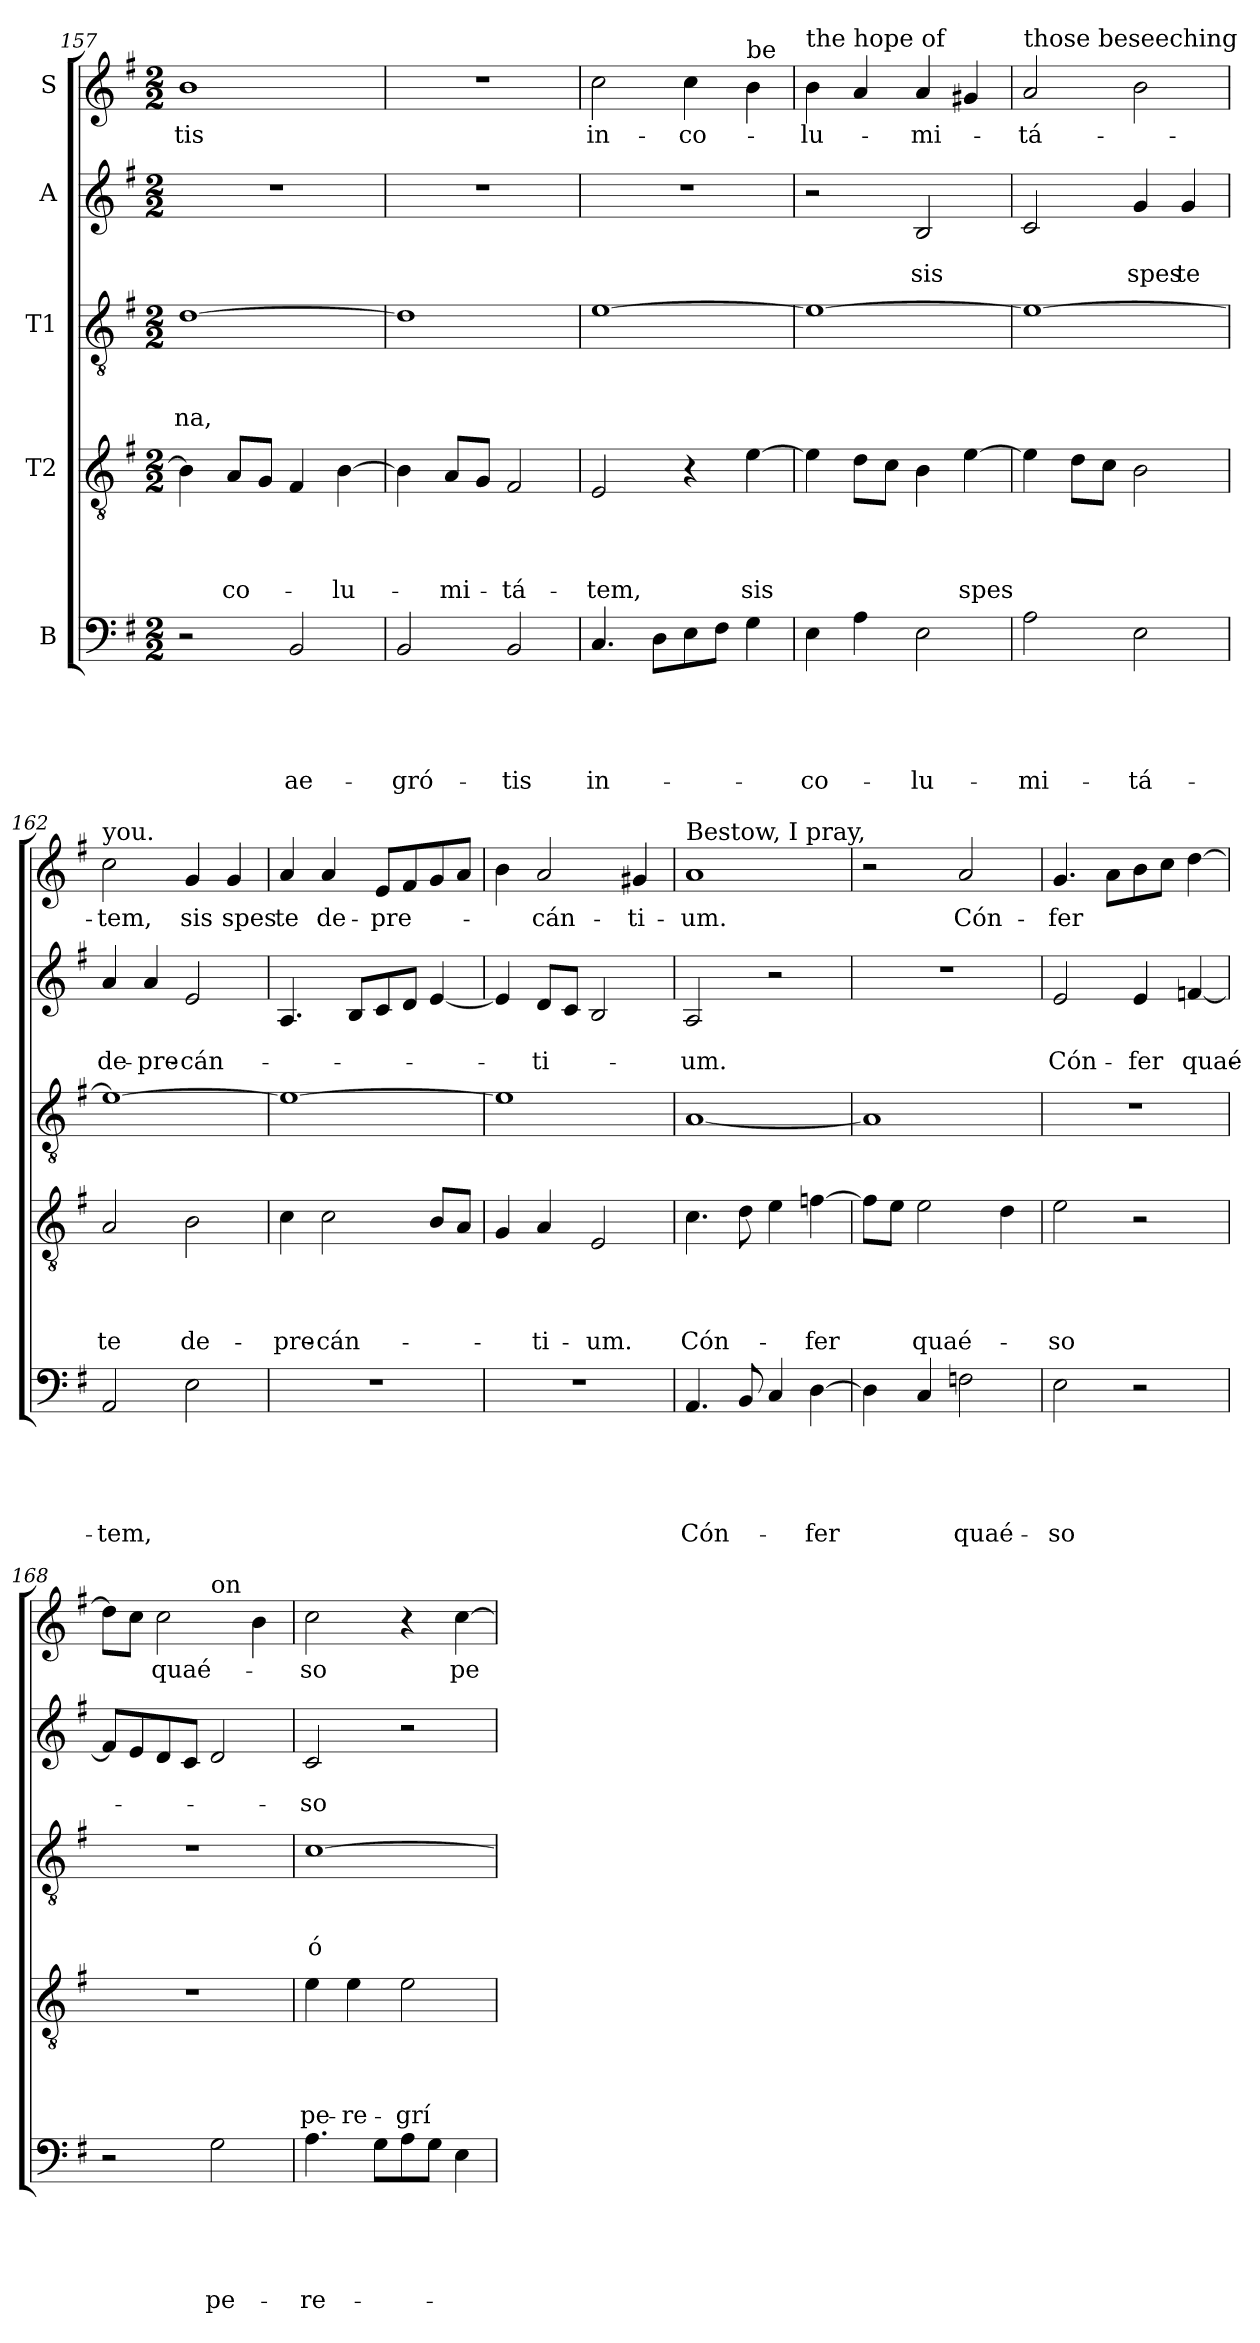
**kern	**text	**text	**text	**text	**text	**kern	**text	**text	**text	**text	**kern	**text	**text	**text	**kern	**text	**text	**kern	**text
*part5	*part5	*part5	*part5	*part5	*part5	*part4	*part4	*part4	*part4	*part4	*part3	*part3	*part3	*part3	*part2	*part2	*part2	*part1	*part1
*staff5	*staff5	*staff5	*staff5	*staff5	*staff5	*staff4	*staff4	*staff4	*staff4	*staff4	*staff3	*staff3	*staff3	*staff3	*staff2	*staff2	*staff2	*staff1	*staff1
*I"B	*	*	*	*	*	*I"T2	*	*	*	*	*I"T1	*	*	*	*I"A	*	*	*I"S	*
*clefF4	*	*	*	*	*	*clefGv2	*	*	*	*	*clefGv2	*	*	*	*clefG2	*	*	*clefG2	*
*k[f#]	*	*	*	*	*	*k[f#]	*	*	*	*	*k[f#]	*	*	*	*k[f#]	*	*	*k[f#]	*
*G:	*	*	*	*	*	*G:	*	*	*	*	*G:	*	*	*	*G:	*	*	*G:	*
*M2/2	*	*	*	*	*	*M2/2	*	*	*	*	*M2/2	*	*	*	*M2/2	*	*	*M2/2	*
=157	=157	=157	=157	=157	=157	=157	=157	=157	=157	=157	=157	=157	=157	=157	=157	=157	=157	=157	=157
!	!	!	!	!	!	!	!	!	!	!	!	!	!	!LO:LY:b	!	!	!	!	!LO:LY:b
2r	.	.	.	.	.	4B\]	.	.	.	.	[1d	.	.	-na,	1r	.	.	1b	-tis
!	!	!	!	!	!	!	!	!	!	!LO:LY:b	!	!	!	!	!	!	!	!	!
.	.	.	.	.	.	8A/L	.	.	.	-co-	.	.	.	.	.	.	.	.	.
.	.	.	.	.	.	8G/J	.	.	.	.	.	.	.	.	.	.	.	.	.
!	!	!	!	!	!LO:LY:b	!	!	!	!	!	!	!	!	!	!	!	!	!	!
2BB/	.	.	.	.	ae-	4F#/	.	.	.	.	.	.	.	.	.	.	.	.	.
!	!	!	!	!	!	!	!	!	!	!LO:LY:b	!	!	!	!	!	!	!	!	!
.	.	.	.	.	.	[4B\	.	.	.	-lu-	.	.	.	.	.	.	.	.	.
!!LO:PB:g=z
=158	=158	=158	=158	=158	=158	=158	=158	=158	=158	=158	=158	=158	=158	=158	=158	=158	=158	=158	=158
!	!	!	!	!	!LO:LY:b	!	!	!	!	!	!	!	!	!	!	!	!	!	!
2BB/	.	.	.	.	-gró-	4B\]	.	.	.	.	1d]	.	.	.	1r	.	.	1r	.
!	!	!	!	!	!	!	!	!	!	!LO:LY:b	!	!	!	!	!	!	!	!	!
.	.	.	.	.	.	8A/L	.	.	.	-mi-	.	.	.	.	.	.	.	.	.
.	.	.	.	.	.	8G/J	.	.	.	.	.	.	.	.	.	.	.	.	.
!	!	!	!	!	!LO:LY:b	!	!	!	!	!LO:LY:b	!	!	!	!	!	!	!	!	!
2BB/	.	.	.	.	-tis	2F#/	.	.	.	-tá-	.	.	.	.	.	.	.	.	.
=159	=159	=159	=159	=159	=159	=159	=159	=159	=159	=159	=159	=159	=159	=159	=159	=159	=159	=159	=159
!	!	!	!	!	!LO:LY:b	!	!	!	!	!LO:LY:b	!	!	!	!	!	!	!	!	!LO:LY:b
4.C/	.	.	.	.	in-	2E/	.	.	.	-tem,	[1e	.	.	.	1r	.	.	2cc\	in-
8D\L	.	.	.	.	.	.	.	.	.	.	.	.	.	.	.	.	.	.	.
!	!	!	!	!	!	!	!	!	!	!	!	!	!	!	!	!	!	!	!LO:LY:b
8E\	.	.	.	.	.	4r	.	.	.	.	.	.	.	.	.	.	.	4cc\	-co-
8F#\J	.	.	.	.	.	.	.	.	.	.	.	.	.	.	.	.	.	.	.
!	!	!	!	!	!	!	!	!	!	!	!	!	!	!	!	!	!	!LO:TX:a:t=be	!
!	!	!	!	!	!	!	!	!	!	!LO:LY:b	!	!	!	!	!	!	!	!	!
4G\	.	.	.	.	.	[4e\	.	.	.	sis	.	.	.	.	.	.	.	4b\	.
=160	=160	=160	=160	=160	=160	=160	=160	=160	=160	=160	=160	=160	=160	=160	=160	=160	=160	=160	=160
!	!	!	!	!	!	!	!	!	!	!	!	!	!	!	!	!	!	!LO:TX:a:t=the hope of	!
!	!	!	!	!	!LO:LY:b	!	!	!	!	!	!	!	!	!	!	!	!	!	!LO:LY:b
4E\	.	.	.	.	-co-	4e\]	.	.	.	.	1e_	.	.	.	2r	.	.	4b\	-lu-
4A\	.	.	.	.	.	8d\L	.	.	.	.	.	.	.	.	.	.	.	4a/	.
.	.	.	.	.	.	8c\J	.	.	.	.	.	.	.	.	.	.	.	.	.
!	!	!	!	!	!LO:LY:b	!	!	!	!	!	!	!	!	!	!	!	!LO:LY:b	!	!LO:LY:b
2E\	.	.	.	.	-lu-	4B\	.	.	.	.	.	.	.	.	2B/	.	sis	4a/	-mi-
!	!	!	!	!	!	!	!	!	!	!LO:LY:b	!	!	!	!	!	!	!	!	!
.	.	.	.	.	.	[4e\	.	.	.	spes	.	.	.	.	.	.	.	4g#i/	.
=161	=161	=161	=161	=161	=161	=161	=161	=161	=161	=161	=161	=161	=161	=161	=161	=161	=161	=161	=161
!	!	!	!	!	!	!	!	!	!	!	!	!	!	!	!	!	!	!LO:TX:a:t=those beseeching	!
!	!	!	!	!	!LO:LY:b	!	!	!	!	!	!	!	!	!	!	!	!	!	!LO:LY:b
2A\	.	.	.	.	-mi-	4e\]	.	.	.	.	1e_	.	.	.	2c/	.	.	2a/	-tá-
.	.	.	.	.	.	8d\L	.	.	.	.	.	.	.	.	.	.	.	.	.
.	.	.	.	.	.	8c\J	.	.	.	.	.	.	.	.	.	.	.	.	.
!	!	!	!	!	!LO:LY:b	!	!	!	!	!	!	!	!	!	!	!	!LO:LY:b	!	!
2E\	.	.	.	.	-tá-	2B\	.	.	.	.	.	.	.	.	4g/	.	spes	2b\	.
!	!	!	!	!	!	!	!	!	!	!	!	!	!	!	!	!	!LO:LY:b	!	!
.	.	.	.	.	.	.	.	.	.	.	.	.	.	.	4g/	.	te	.	.
=162	=162	=162	=162	=162	=162	=162	=162	=162	=162	=162	=162	=162	=162	=162	=162	=162	=162	=162	=162
!	!	!	!	!	!	!	!	!	!	!	!	!	!	!	!	!	!	!LO:TX:a:t=you.	!
!	!	!	!	!	!LO:LY:b	!	!	!	!	!LO:LY:b	!	!	!	!	!	!	!LO:LY:b	!	!LO:LY:b
2AA/	.	.	.	.	-tem,	2A/	.	.	.	te	1e_	.	.	.	4a/	.	de-	2cc\	-tem,
!	!	!	!	!	!	!	!	!	!	!	!	!	!	!	!	!	!LO:LY:b	!	!
.	.	.	.	.	.	.	.	.	.	.	.	.	.	.	4a/	.	-pre-	.	.
!	!	!	!	!	!	!	!	!	!	!LO:LY:b	!	!	!	!	!	!	!LO:LY:b	!	!LO:LY:b
2E\	.	.	.	.	.	2B\	.	.	.	de-	.	.	.	.	2e/	.	-cán-	4g/	sis
!	!	!	!	!	!	!	!	!	!	!	!	!	!	!	!	!	!	!	!LO:LY:b
.	.	.	.	.	.	.	.	.	.	.	.	.	.	.	.	.	.	4g/	spes
=163	=163	=163	=163	=163	=163	=163	=163	=163	=163	=163	=163	=163	=163	=163	=163	=163	=163	=163	=163
!	!	!	!	!	!	!	!	!	!	!LO:LY:b	!	!	!	!	!	!	!	!	!LO:LY:b
1r	.	.	.	.	.	4c\	.	.	.	-pre-	1e_	.	.	.	4.A/	.	.	4a/	te
!	!	!	!	!	!	!	!	!	!	!LO:LY:b	!	!	!	!	!	!	!	!	!LO:LY:b
.	.	.	.	.	.	2c\	.	.	.	-cán-	.	.	.	.	.	.	.	4a/	de-
.	.	.	.	.	.	.	.	.	.	.	.	.	.	.	8B/L	.	.	.	.
!	!	!	!	!	!	!	!	!	!	!	!	!	!	!	!	!	!	!	!LO:LY:b
.	.	.	.	.	.	.	.	.	.	.	.	.	.	.	8c/	.	.	8e/L	-pre-
.	.	.	.	.	.	.	.	.	.	.	.	.	.	.	8d/J	.	.	8f#/	.
.	.	.	.	.	.	8B/L	.	.	.	.	.	.	.	.	[4e/	.	.	8g/	.
.	.	.	.	.	.	8A/J	.	.	.	.	.	.	.	.	.	.	.	8a/J	.
!!LO:LB:g=z
=164	=164	=164	=164	=164	=164	=164	=164	=164	=164	=164	=164	=164	=164	=164	=164	=164	=164	=164	=164
1r	.	.	.	.	.	4G/	.	.	.	.	1e]	.	.	.	4e/]	.	.	4b\	.
!	!	!	!	!	!	!	!	!	!	!LO:LY:b	!	!	!	!	!	!	!LO:LY:b	!	!LO:LY:b
.	.	.	.	.	.	4A/	.	.	.	-ti-	.	.	.	.	8d/L	.	-ti-	2a/	-cán-
.	.	.	.	.	.	.	.	.	.	.	.	.	.	.	8c/J	.	.	.	.
!	!	!	!	!	!	!	!	!	!	!LO:LY:b	!	!	!	!	!	!	!	!	!
.	.	.	.	.	.	2E/	.	.	.	-um.	.	.	.	.	2B/	.	.	.	.
!	!	!	!	!	!	!	!	!	!	!	!	!	!	!	!	!	!	!	!LO:LY:b
.	.	.	.	.	.	.	.	.	.	.	.	.	.	.	.	.	.	4g#i/	-ti-
=165	=165	=165	=165	=165	=165	=165	=165	=165	=165	=165	=165	=165	=165	=165	=165	=165	=165	=165	=165
!	!	!	!	!	!	!	!	!	!	!	!	!	!	!	!	!	!	!LO:TX:a:t=Bestow, I pray,	!
!	!	!	!	!	!LO:LY:b	!	!	!	!	!LO:LY:b	!	!	!	!	!	!	!LO:LY:b	!	!LO:LY:b
4.AA/	.	.	.	.	Cón-	4.c\	.	.	.	Cón-	[1A	.	.	.	2A/	.	-um.	1a	-um.
8BB/	.	.	.	.	.	8d\	.	.	.	.	.	.	.	.	.	.	.	.	.
4C/	.	.	.	.	.	4e\	.	.	.	.	.	.	.	.	2r	.	.	.	.
!	!	!	!	!	!LO:LY:b	!	!	!	!	!LO:LY:b	!	!	!	!	!	!	!	!	!
[4D\	.	.	.	.	-fer	[4fni\	.	.	.	-fer	.	.	.	.	.	.	.	.	.
=166	=166	=166	=166	=166	=166	=166	=166	=166	=166	=166	=166	=166	=166	=166	=166	=166	=166	=166	=166
4D\]	.	.	.	.	.	8f\L]	.	.	.	.	1A]	.	.	.	1r	.	.	2r	.
.	.	.	.	.	.	8e\J	.	.	.	.	.	.	.	.	.	.	.	.	.
!	!	!	!	!	!	!	!	!	!	!LO:LY:b	!	!	!	!	!	!	!	!	!
4C/	.	.	.	.	.	2e\	.	.	.	quaé-	.	.	.	.	.	.	.	.	.
!	!	!	!	!	!LO:LY:b	!	!	!	!	!	!	!	!	!	!	!	!	!	!LO:LY:b
2Fni\	.	.	.	.	quaé-	.	.	.	.	.	.	.	.	.	.	.	.	2a/	Cón-
.	.	.	.	.	.	4d\	.	.	.	.	.	.	.	.	.	.	.	.	.
=167	=167	=167	=167	=167	=167	=167	=167	=167	=167	=167	=167	=167	=167	=167	=167	=167	=167	=167	=167
!	!	!	!	!	!LO:LY:b	!	!	!	!	!LO:LY:b	!	!	!	!	!	!	!LO:LY:b	!	!LO:LY:b
2E\	.	.	.	.	-so	2e\	.	.	.	-so	1r	.	.	.	2e/	.	Cón-	4.g/	-fer
.	.	.	.	.	.	.	.	.	.	.	.	.	.	.	.	.	.	8a\L	.
!	!	!	!	!	!	!	!	!	!	!	!	!	!	!	!	!	!LO:LY:b	!	!
2r	.	.	.	.	.	2r	.	.	.	.	.	.	.	.	4e/	.	-fer	8b\	.
.	.	.	.	.	.	.	.	.	.	.	.	.	.	.	.	.	.	8cc\J	.
!	!	!	!	!	!	!	!	!	!	!	!	!	!	!	!	!	!LO:LY:b	!	!
.	.	.	.	.	.	.	.	.	.	.	.	.	.	.	[4fni/	.	quaé-	[4dd\	.
=168	=168	=168	=168	=168	=168	=168	=168	=168	=168	=168	=168	=168	=168	=168	=168	=168	=168	=168	=168
*	*	*	*	*	*	*	*	*	*	*	*	*	*	*	*	*	*	*^	*
2r	.	.	.	.	.	1r	.	.	.	.	1r	.	.	.	8f/L]	.	.	8dd\L]	2ryy	.
.	.	.	.	.	.	.	.	.	.	.	.	.	.	.	8e/	.	.	8cc\J	.	.
!	!	!	!	!	!	!	!	!	!	!	!	!	!	!	!	!	!	!	!	!LO:LY:b
.	.	.	.	.	.	.	.	.	.	.	.	.	.	.	8d/	.	.	2cc\	.	quaé-
.	.	.	.	.	.	.	.	.	.	.	.	.	.	.	8c/J	.	.	.	.	.
!	!	!	!	!	!	!	!	!	!	!	!	!	!	!	!	!	!	!	!LO:TX:a:t=on	!
!	!	!	!	!	!LO:LY:b	!	!	!	!	!	!	!	!	!	!	!	!	!	!	!
2G\	.	.	.	.	pe-	.	.	.	.	.	.	.	.	.	2d/	.	.	.	2ryy	.
.	.	.	.	.	.	.	.	.	.	.	.	.	.	.	.	.	.	4b\	.	.
=169	=169	=169	=169	=169	=169	=169	=169	=169	=169	=169	=169	=169	=169	=169	=169	=169	=169	=169	=169	=169
!	!	!	!	!	!	!	!	!	!	!	!	!	!	!	!	!	!	!LO:TX:a:t=pilgrims	!	!
!	!	!	!	!	!LO:LY:b	!	!	!	!	!LO:LY:b	!	!	!	!LO:LY:b	!	!	!LO:LY:b	!	!	!LO:LY:b
*	*	*	*	*	*	*	*	*	*	*	*	*	*	*	*	*	*	*v	*v	*
4.A\	.	.	.	.	-re-	4e\	.	.	.	pe-	[1c	.	.	ó-	2c/	.	-so	2cc\	-so
!	!	!	!	!	!	!	!	!	!	!LO:LY:b	!	!	!	!	!	!	!	!	!
.	.	.	.	.	.	4e\	.	.	.	-re-	.	.	.	.	.	.	.	.	.
8G\L	.	.	.	.	.	.	.	.	.	.	.	.	.	.	.	.	.	.	.
!	!	!	!	!	!	!	!	!	!	!LO:LY:b	!	!	!	!	!	!	!	!	!
8A\	.	.	.	.	.	2e\	.	.	.	-grí-	.	.	.	.	2r	.	.	4r	.
8G\J	.	.	.	.	.	.	.	.	.	.	.	.	.	.	.	.	.	.	.
!	!	!	!	!	!	!	!	!	!	!	!	!	!	!	!	!	!	!	!LO:LY:b
4E\	.	.	.	.	.	.	.	.	.	.	.	.	.	.	.	.	.	[4cc\	pe-
=	=	=	=	=	=	=	=	=	=	=	=	=	=	=	=	=	=	=	=
*-	*-	*-	*-	*-	*-	*-	*-	*-	*-	*-	*-	*-	*-	*-	*-	*-	*-	*-	*-
